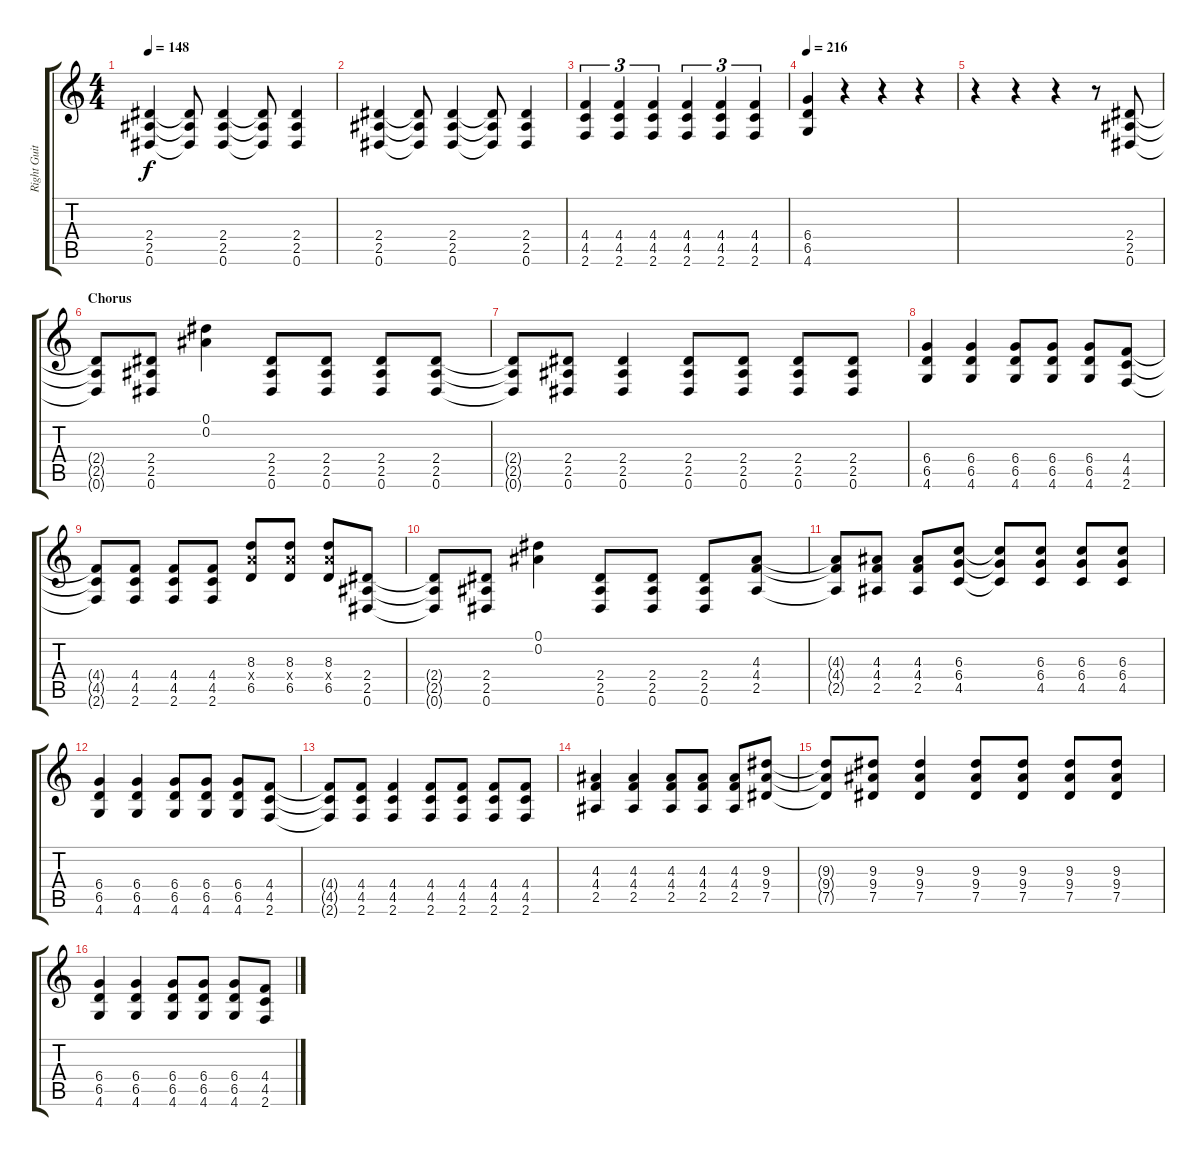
\track ("Right Guitar" "Right Guit") {instrument distortionguitar}
\staff {score tabs}
\tuning (Eb4 Bb3 Gb3 Db3 Ab2 Eb2) {hide}
\ts (4 4)
\tempo 148
\clef g2
\ks c
(2.4 2.5 0.6).4{dy f} (2.4{t} 2.5{t} 0.6{t}).8 (2.4 2.5 0.6).4 (2.4{t} 2.5{t} 0.6{t}).8 (2.4 2.5 0.6).4 |
(2.4 2.5 0.6).4 (2.4{t} 2.5{t} 0.6{t}).8 (2.4 2.5 0.6).4 (2.4{t} 2.5{t} 0.6{t}).8 (2.4 2.5 0.6).4 |
(4.4 4.5 2.6).4{tu (3 2)} (4.4 4.5 2.6).4{tu (3 2)} (4.4 4.5 2.6).4{tu (3 2)} (4.4 4.5 2.6).4{tu (3 2)} (4.4 4.5 2.6).4{tu (3 2)} (4.4 4.5 2.6).4{tu (3 2)} |
\tempo 216
(6.4 6.5 4.6).4 r.4 r.4 r.4 |
r.4 r.4 r.4 r.8 (2.4 2.5 0.6).8 |
\section ("" "Chorus")
(2.4{t} 2.5{t} 0.6{t}).8 (2.4 2.5 0.6).8 (0.1 0.2).4 (2.4 2.5 0.6).8 (2.4 2.5 0.6).8 (2.4 2.5 0.6).8 (2.4 2.5 0.6).8 |
(2.4{t} 2.5{t} 0.6{t}).8 (2.4 2.5 0.6).8 (2.4 2.5 0.6).4 (2.4 2.5 0.6).8 (2.4 2.5 0.6).8 (2.4 2.5 0.6).8 (2.4 2.5 0.6).8 |
(6.4 6.5 4.6).4 (6.4 6.5 4.6).4 (6.4 6.5 4.6).8 (6.4 6.5 4.6).8 (6.4 6.5 4.6).8 (4.4 4.5 2.6).8 |
(4.4{t} 4.5{t} 2.6{t}).8 (4.4 4.5 2.6).8 (4.4 4.5 2.6).8 (4.4 4.5 2.6).8 (8.3 8.4{x} 6.5).8 (8.3 8.4{x} 6.5).8 (8.3 8.4{x} 6.5).8 (2.4 2.5 0.6).8 |
(2.4{t} 2.5{t} 0.6{t}).8 (2.4 2.5 0.6).8 (0.1 0.2).4 (2.4 2.5 0.6).8 (2.4 2.5 0.6).8 (2.4 2.5 0.6).8 (4.3 4.4 2.5).8 |
(4.3{t} 4.4{t} 2.5{t}).8 (4.3 4.4 2.5).8 (4.3 4.4 2.5).8 (6.3 6.4 4.5).8 (6.3{t} 6.4{t} 4.5{t}).8 (6.3 6.4 4.5).8 (6.3 6.4 4.5).8 (6.3 6.4 4.5).8 |
(6.4 6.5 4.6).4 (6.4 6.5 4.6).4 (6.4 6.5 4.6).8 (6.4 6.5 4.6).8 (6.4 6.5 4.6).8 (4.4 4.5 2.6).8 |
(4.4{t} 4.5{t} 2.6{t}).8 (4.4 4.5 2.6).8 (4.4 4.5 2.6).4 (4.4 4.5 2.6).8 (4.4 4.5 2.6).8 (4.4 4.5 2.6).8 (4.4 4.5 2.6).8 |
(4.3 4.4 2.5).4 (4.3 4.4 2.5).4 (4.3 4.4 2.5).8 (4.3 4.4 2.5).8 (4.3 4.4 2.5).8 (9.3 9.4 7.5).8 |
(9.3{t} 9.4{t} 7.5{t}).8 (9.3 9.4 7.5).8 (9.3 9.4 7.5).4 (9.3 9.4 7.5).8 (9.3 9.4 7.5).8 (9.3 9.4 7.5).8 (9.3 9.4 7.5).8 |
(6.4 6.5 4.6).4 (6.4 6.5 4.6).4 (6.4 6.5 4.6).8 (6.4 6.5 4.6).8 (6.4 6.5 4.6).8 (4.4 4.5 2.6).8
